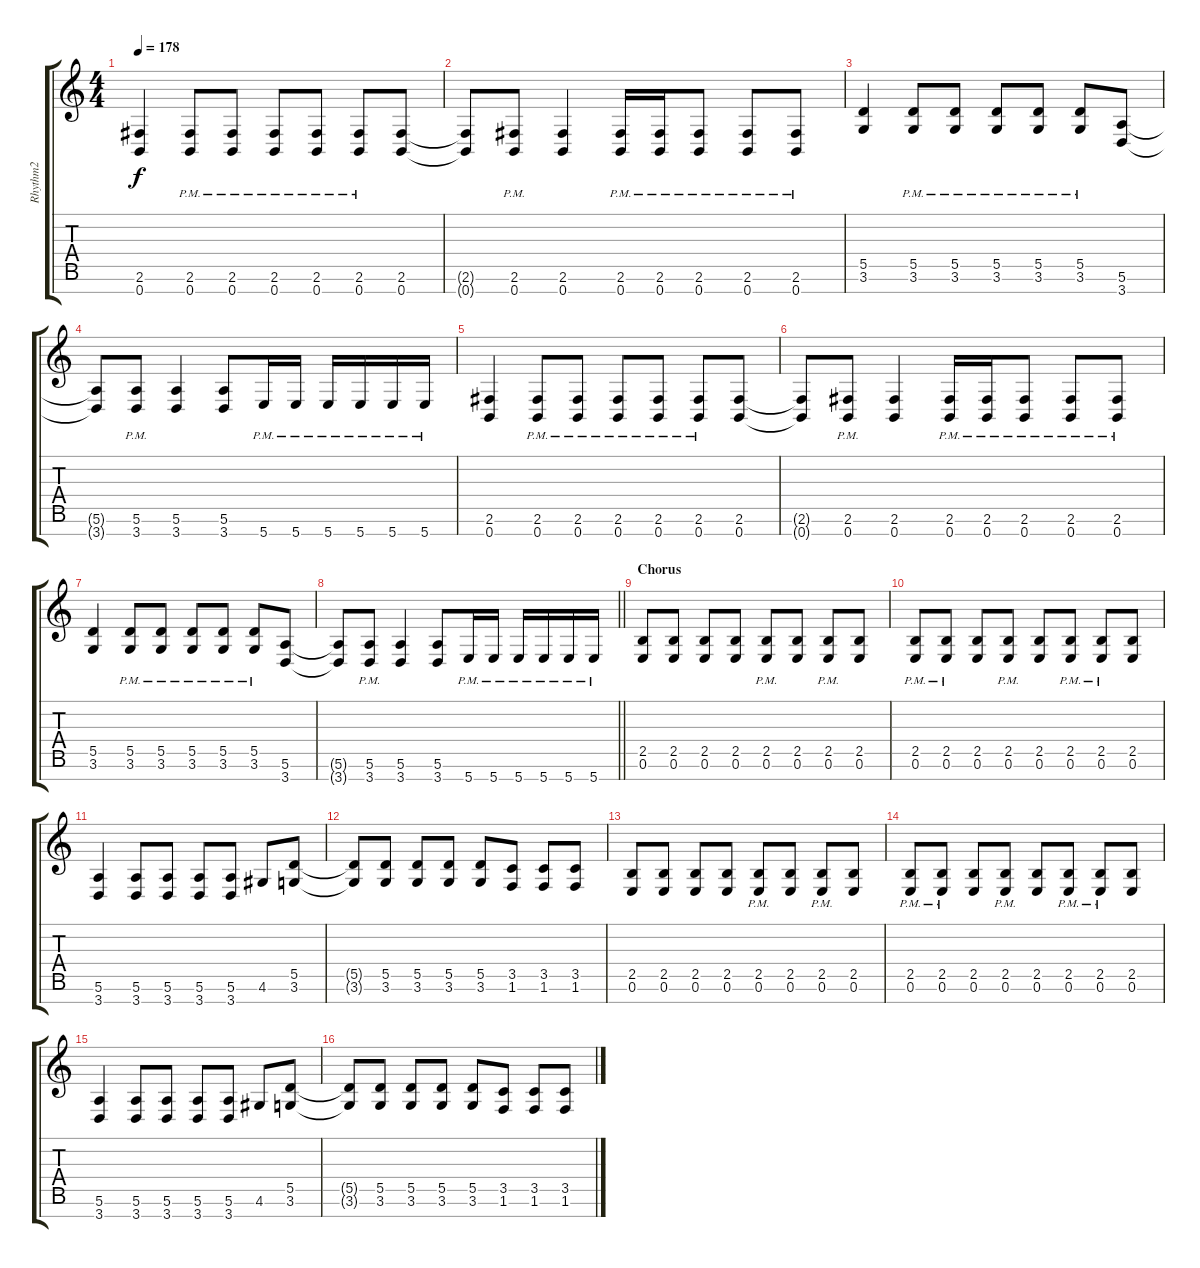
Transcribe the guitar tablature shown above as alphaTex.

\track ("Rhythm2" "Rhythm2") {instrument overdrivenguitar}
\staff {score tabs}
\tuning (E4 B3 G3 D3 A2 E2 B1) {hide}
\ts (4 4)
\tempo 178
\clef g2
\ks c
(2.6 0.7).4{dy f} (2.6{pm} 0.7{pm}).8 (2.6{pm} 0.7{pm}).8 (2.6{pm} 0.7{pm}).8 (2.6{pm} 0.7{pm}).8 (2.6{pm} 0.7{pm}).8 (2.6 0.7).8 |
(2.6{t} 0.7{t}).8 (2.6{pm} 0.7{pm}).8 (2.6 0.7).4 (2.6{pm} 0.7{pm}).16 (2.6{pm} 0.7{pm}).16 (2.6{pm} 0.7{pm}).8 (2.6{pm} 0.7{pm}).8 (2.6{pm} 0.7{pm}).8 |
(5.5 3.6).4 (5.5{pm} 3.6{pm}).8 (5.5{pm} 3.6{pm}).8 (5.5{pm} 3.6{pm}).8 (5.5{pm} 3.6{pm}).8 (5.5{pm} 3.6{pm}).8 (5.6 3.7).8 |
(5.6{t} 3.7{t}).8 (5.6{pm} 3.7{pm}).8 (5.6 3.7).4 (5.6 3.7).8 5.7{pm}.16 5.7{pm}.16 5.7{pm}.16 5.7{pm}.16 5.7{pm}.16 5.7{pm}.16 |
(2.6 0.7).4 (2.6{pm} 0.7{pm}).8 (2.6{pm} 0.7{pm}).8 (2.6{pm} 0.7{pm}).8 (2.6{pm} 0.7{pm}).8 (2.6{pm} 0.7{pm}).8 (2.6 0.7).8 |
(2.6{t} 0.7{t}).8 (2.6{pm} 0.7{pm}).8 (2.6 0.7).4 (2.6{pm} 0.7{pm}).16 (2.6{pm} 0.7{pm}).16 (2.6{pm} 0.7{pm}).8 (2.6{pm} 0.7{pm}).8 (2.6{pm} 0.7{pm}).8 |
(5.5 3.6).4 (5.5{pm} 3.6{pm}).8 (5.5{pm} 3.6{pm}).8 (5.5{pm} 3.6{pm}).8 (5.5{pm} 3.6{pm}).8 (5.5{pm} 3.6{pm}).8 (5.6 3.7).8 |
\barLineRight lightlight
(5.6{t} 3.7{t}).8 (5.6{pm} 3.7{pm}).8 (5.6 3.7).4 (5.6 3.7).8 5.7{pm}.16 5.7{pm}.16 5.7{pm}.16 5.7{pm}.16 5.7{pm}.16 5.7{pm}.16 |
\section ("" "Chorus")
(2.5 0.6).8 (2.5 0.6).8 (2.5 0.6).8 (2.5 0.6).8 (2.5{pm} 0.6{pm}).8 (2.5 0.6).8 (2.5{pm} 0.6{pm}).8 (2.5 0.6).8 |
(2.5{pm} 0.6{pm}).8 (2.5{pm} 0.6{pm}).8 (2.5 0.6).8 (2.5{pm} 0.6{pm}).8 (2.5 0.6).8 (2.5{pm} 0.6{pm}).8 (2.5{pm} 0.6{pm}).8 (2.5 0.6).8 |
(5.6 3.7).4 (5.6 3.7).8 (5.6 3.7).8 (5.6 3.7).8 (5.6 3.7).8 4.6.8 (5.5 3.6).8 |
(5.5{t} 3.6{t}).8 (5.5 3.6).8 (5.5 3.6).8 (5.5 3.6).8 (5.5 3.6).8 (3.5 1.6).8 (3.5 1.6).8 (3.5 1.6).8 |
(2.5 0.6).8 (2.5 0.6).8 (2.5 0.6).8 (2.5 0.6).8 (2.5{pm} 0.6{pm}).8 (2.5 0.6).8 (2.5{pm} 0.6{pm}).8 (2.5 0.6).8 |
(2.5{pm} 0.6{pm}).8 (2.5{pm} 0.6{pm}).8 (2.5 0.6).8 (2.5{pm} 0.6{pm}).8 (2.5 0.6).8 (2.5{pm} 0.6{pm}).8 (2.5{pm} 0.6{pm}).8 (2.5 0.6).8 |
(5.6 3.7).4 (5.6 3.7).8 (5.6 3.7).8 (5.6 3.7).8 (5.6 3.7).8 4.6.8 (5.5 3.6).8 |
(5.5{t} 3.6{t}).8 (5.5 3.6).8 (5.5 3.6).8 (5.5 3.6).8 (5.5 3.6).8 (3.5 1.6).8 (3.5 1.6).8 (3.5 1.6).8
